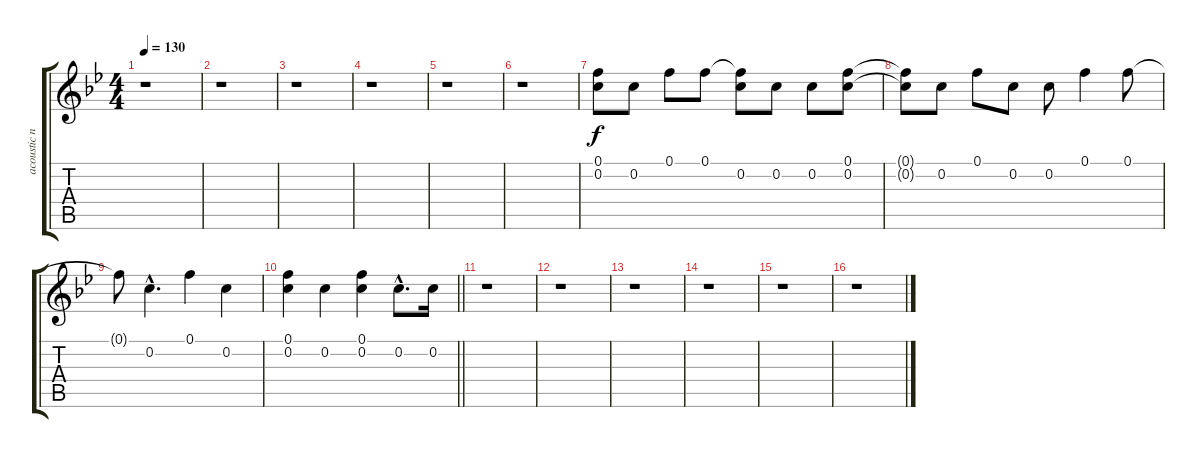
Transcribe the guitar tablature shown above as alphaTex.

\track ("acoustic nylon" "acoustic n") {instrument acousticguitarnylon}
\staff {score tabs}
\tuning (F4 C4 Ab3 Eb3 Bb2 F2) {hide}
\ts (4 4)
\tempo 130
\clef g2
\ks bb
r.1{dy f} |
r.1 |
r.1 |
r.1 |
r.1 |
r.1 |
(0.1 0.2).8 0.2.8 0.1.8 0.1.8 (0.1{t} 0.2).8 0.2.8 0.2.8 (0.1 0.2).8 |
(0.1{t} 0.2{t}).8 0.2.8 0.1.8 0.2.8 0.2.8 0.1.4 0.1.8 |
0.1{t}.8 0.2{hac}.4{d} 0.1.4 0.2.4 |
\barLineRight lightlight
(0.1 0.2).4 0.2.4 (0.1 0.2).4 0.2{hac}.8{d} 0.2.16 |
r.1 |
r.1 |
r.1 |
r.1 |
r.1 |
r.1
